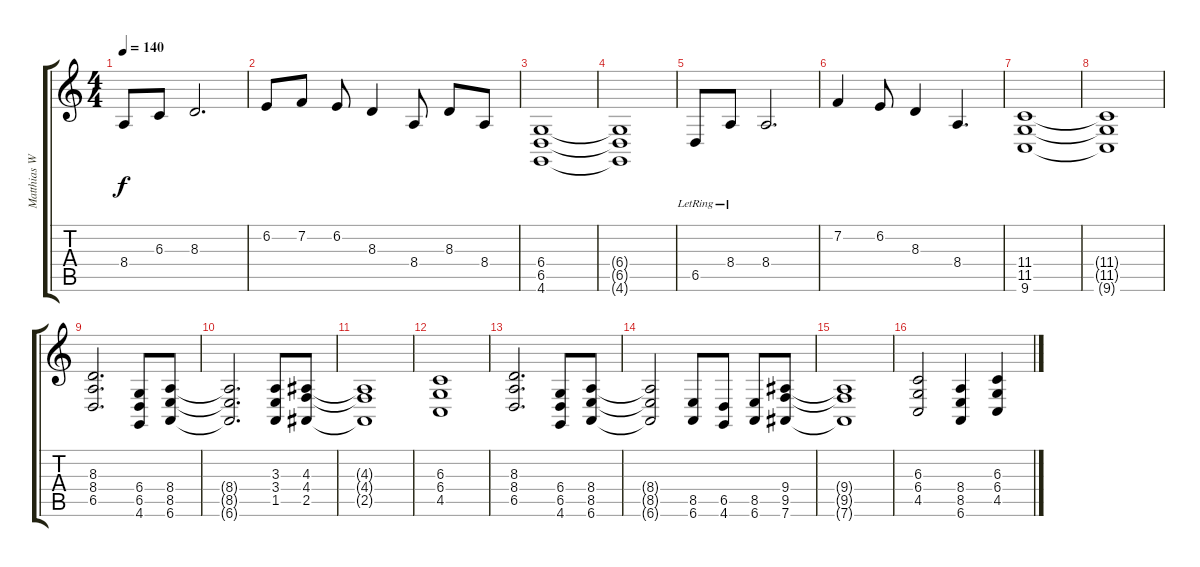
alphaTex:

\track ("Matthias Wiesner" "Matthias W") {instrument synthstrings2}
\staff {score tabs}
\tuning (Eb4 Bb3 Gb3 Db3 Ab2 Eb2) {hide}
\ts (4 4)
\tempo 140
\clef g2
\ks c
8.4.8{dy f volume 12 instrument synthstrings1} 6.3.8 8.3.2{d} |
6.2.8 7.2.8 6.2.8 8.3.4 8.4.8 8.3.8 8.4.8 |
(6.4 6.5 4.6).1 |
(6.4{t} 6.5{t} 4.6{t}).1 |
6.5{lr}.8{volume 11} 8.4{lr}.8 8.4.2{d} |
7.2.4 6.2.8 8.3.4 8.4.4{d} |
(11.4 11.5 9.6).1 |
(11.4{t} 11.5{t} 9.6{t}).1 |
(8.3 8.4 6.5).2{d volume 8} (6.4 6.5 4.6).8 (8.4 8.5 6.6).8 |
(8.4{t} 8.5{t} 6.6{t}).2{d} (3.3 3.4 1.5).8 (4.3 4.4 2.5).8 |
(4.3{t} 4.4{t} 2.5{t}).1 |
(6.3 6.4 4.5).1 |
(8.3 8.4 6.5).2{d} (6.4 6.5 4.6).8 (8.4 8.5 6.6).8 |
(8.4{t} 8.5{t} 6.6{t}).2 (8.5 6.6).8 (6.5 4.6).8 (8.5 6.6).8 (9.4 9.5 7.6).8 |
(9.4{t} 9.5{t} 7.6{t}).1 |
(6.3 6.4 4.5).2 (8.4 8.5 6.6).4 (6.3 6.4 4.5).4
